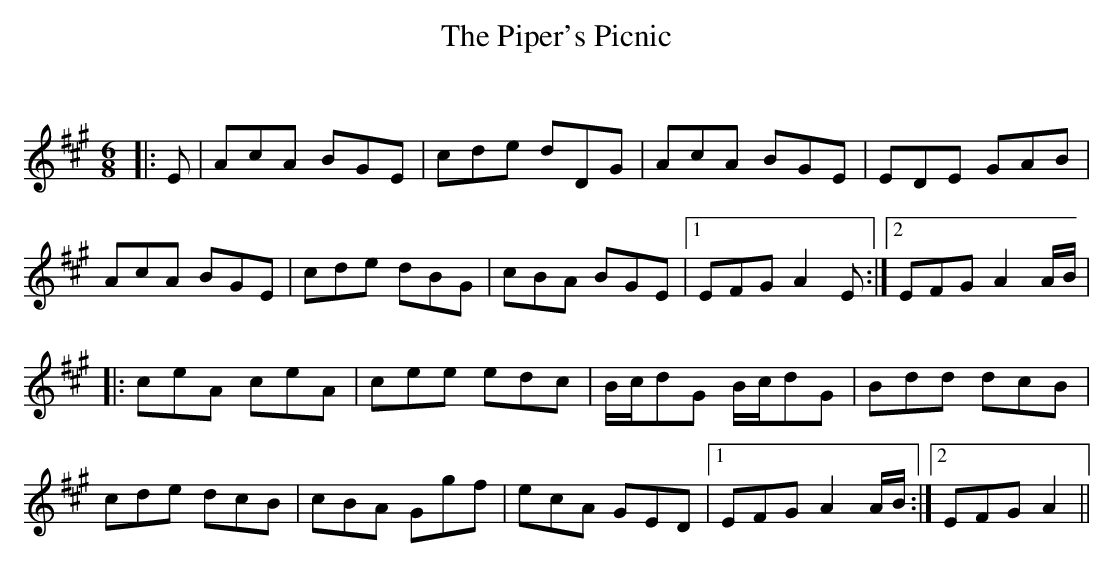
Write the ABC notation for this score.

X:1
T: The Piper's Picnic
C:
Q:180
K:A
M:6/8
L:1/16
|:E2|A2c2A2 B2G2E2|c2d2e2 d2D2G2|A2c2A2 B2G2E2|E2D2E2 G2A2B2|
A2c2A2 B2G2E2|c2d2e2 d2B2G2|c2B2A2 B2G2E2|1E2F2G2 A4E2:|2E2F2G2 A4AB|
|:c2e2A2 c2e2A2|c2e2e2 e2d2c2|Bcd2G2 Bcd2G2|B2d2d2 d2c2B2|
c2d2e2 d2c2B2|c2B2A2 G2g2f2|e2c2A2 G2E2D2|1E2F2G2 A4AB:|2E2F2G2 A4||
